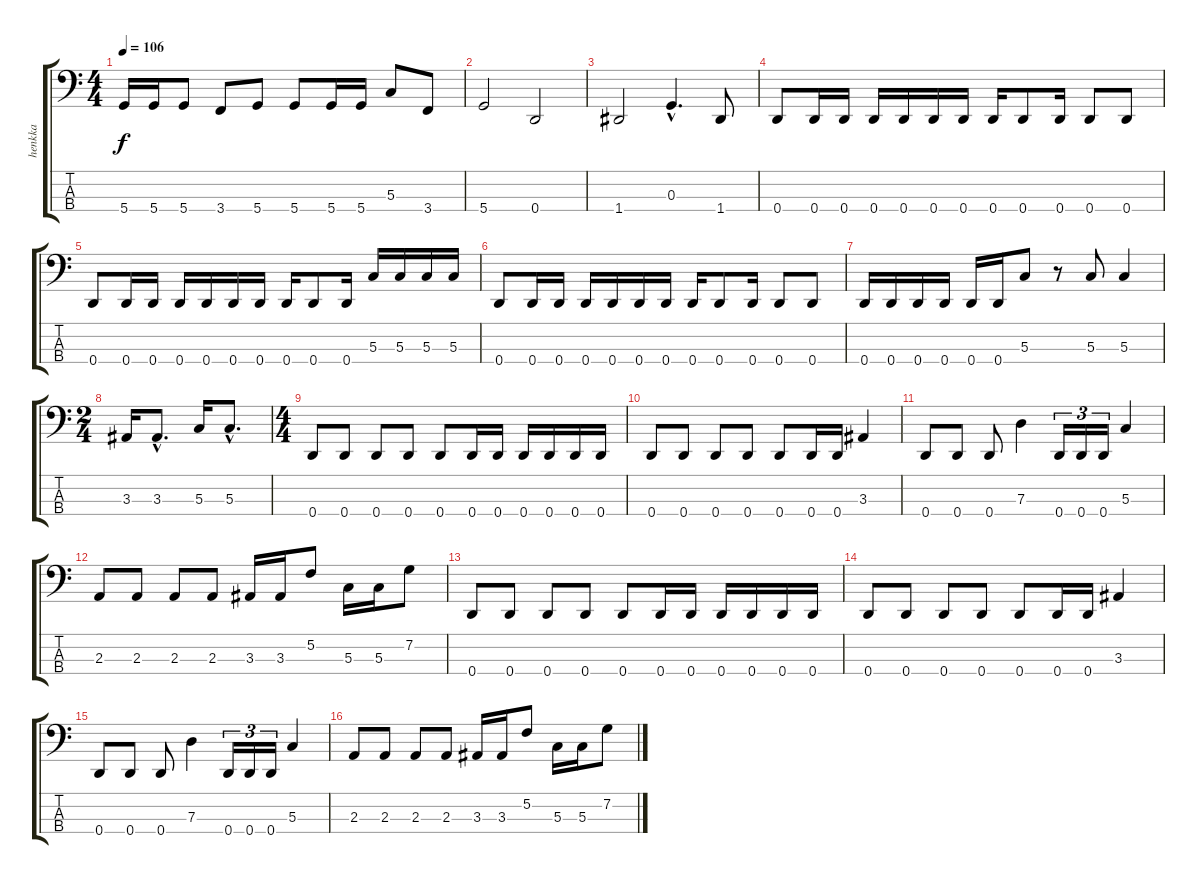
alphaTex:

\track ("henkka" "henkka") {instrument slapbass1}
\staff {score tabs}
\tuning (F2 C2 G1 D1) {hide}
\ts (4 4)
\tempo 106
\clef f4
\ks c
5.4.16{dy f} 5.4.16 5.4.8 3.4.8 5.4.8 5.4.8 5.4.16 5.4.16 5.3.8 3.4.8 |
5.4.2 0.4.2 |
1.4.2 0.3{hac}.4{d} 1.4.8 |
0.4.8 0.4.16 0.4.16 0.4.16 0.4.16 0.4.16 0.4.16 0.4.16 0.4.8 0.4.16 0.4.8 0.4.8 |
0.4.8 0.4.16 0.4.16 0.4.16 0.4.16 0.4.16 0.4.16 0.4.16 0.4.8 0.4.16 5.3.16 5.3.16 5.3.16 5.3.16 |
0.4.8 0.4.16 0.4.16 0.4.16 0.4.16 0.4.16 0.4.16 0.4.16 0.4.8 0.4.16 0.4.8 0.4.8 |
0.4.16 0.4.16 0.4.16 0.4.16 0.4.16 0.4.16 5.3.8 r.8 5.3.8 5.3.4 |
\ts (2 4)
3.3.16 3.3{hac}.8{d} 5.3.16 5.3{hac}.8{d} |
\ts (4 4)
0.4.8 0.4.8 0.4.8 0.4.8 0.4.8 0.4.16 0.4.16 0.4.16 0.4.16 0.4.16 0.4.16 |
0.4.8 0.4.8 0.4.8 0.4.8 0.4.8 0.4.16 0.4.16 3.3.4 |
0.4.8 0.4.8 0.4.8 7.3.4 0.4.16{tu (3 2)} 0.4.16{tu (3 2)} 0.4.16{tu (3 2)} 5.3.4 |
2.3.8 2.3.8 2.3.8 2.3.8 3.3.16 3.3.16 5.2.8 5.3.16 5.3.16 7.2.8 |
0.4.8 0.4.8 0.4.8 0.4.8 0.4.8 0.4.16 0.4.16 0.4.16 0.4.16 0.4.16 0.4.16 |
0.4.8 0.4.8 0.4.8 0.4.8 0.4.8 0.4.16 0.4.16 3.3.4 |
0.4.8 0.4.8 0.4.8 7.3.4 0.4.16{tu (3 2)} 0.4.16{tu (3 2)} 0.4.16{tu (3 2)} 5.3.4 |
2.3.8 2.3.8 2.3.8 2.3.8 3.3.16 3.3.16 5.2.8 5.3.16 5.3.16 7.2.8
